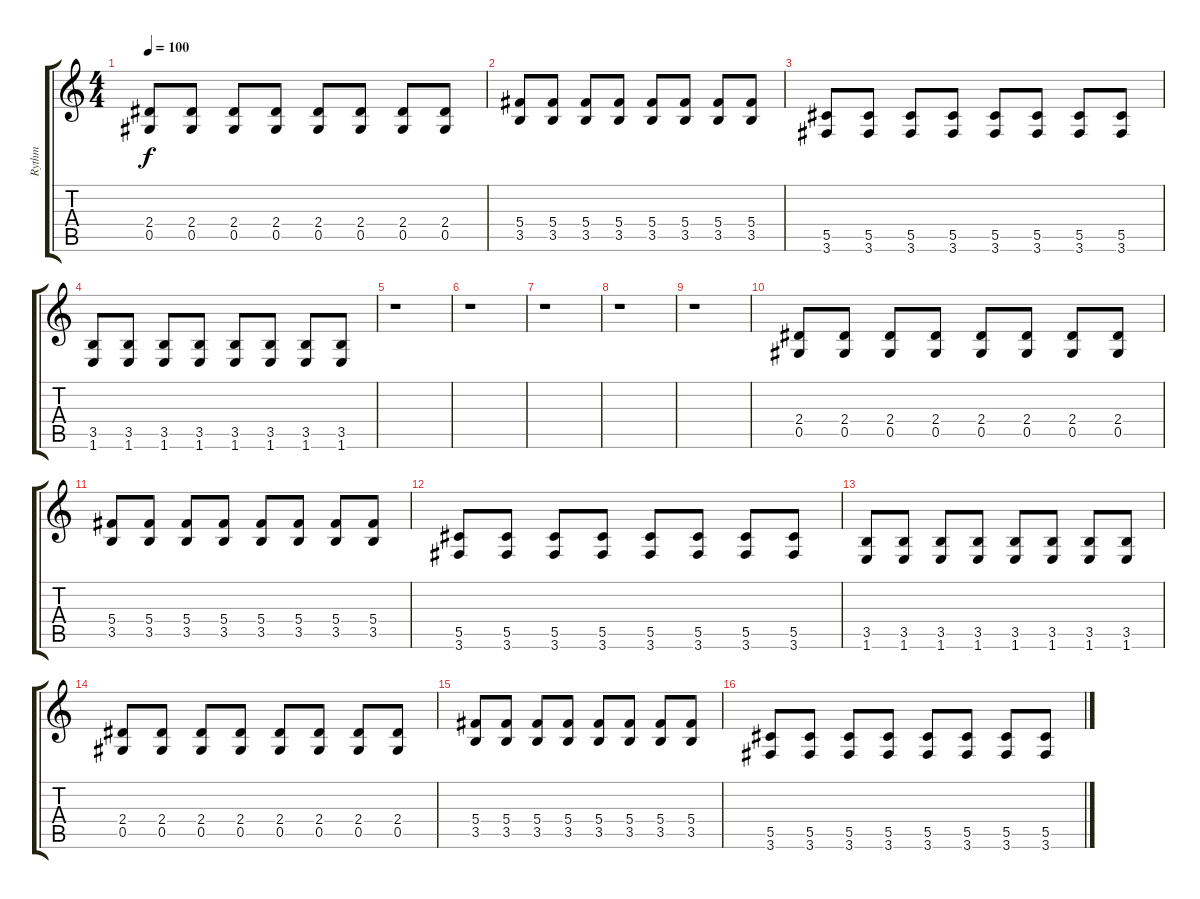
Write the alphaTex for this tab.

\track ("Rythm" "Rythm") {instrument distortionguitar}
\staff {score tabs}
\tuning (Eb4 Bb3 Gb3 Db3 Ab2 Eb2) {hide}
\ts (4 4)
\tempo 100
\clef g2
\ks c
(2.4 0.5).8{dy f instrument distortionguitar} (2.4 0.5).8 (2.4 0.5).8 (2.4 0.5).8 (2.4 0.5).8 (2.4 0.5).8 (2.4 0.5).8 (2.4 0.5).8 |
(5.4 3.5).8 (5.4 3.5).8 (5.4 3.5).8 (5.4 3.5).8 (5.4 3.5).8 (5.4 3.5).8 (5.4 3.5).8 (5.4 3.5).8 |
(5.5 3.6).8 (5.5 3.6).8 (5.5 3.6).8 (5.5 3.6).8 (5.5 3.6).8 (5.5 3.6).8 (5.5 3.6).8 (5.5 3.6).8 |
(3.5 1.6).8 (3.5 1.6).8 (3.5 1.6).8 (3.5 1.6).8 (3.5 1.6).8 (3.5 1.6).8 (3.5 1.6).8 (3.5 1.6).8 |
r.1 |
r.1 |
r.1 |
r.1 |
r.1 |
(2.4 0.5).8 (2.4 0.5).8 (2.4 0.5).8 (2.4 0.5).8 (2.4 0.5).8 (2.4 0.5).8 (2.4 0.5).8 (2.4 0.5).8 |
(5.4 3.5).8 (5.4 3.5).8 (5.4 3.5).8 (5.4 3.5).8 (5.4 3.5).8 (5.4 3.5).8 (5.4 3.5).8 (5.4 3.5).8 |
(5.5 3.6).8 (5.5 3.6).8 (5.5 3.6).8 (5.5 3.6).8 (5.5 3.6).8 (5.5 3.6).8 (5.5 3.6).8 (5.5 3.6).8 |
(3.5 1.6).8 (3.5 1.6).8 (3.5 1.6).8 (3.5 1.6).8 (3.5 1.6).8 (3.5 1.6).8 (3.5 1.6).8 (3.5 1.6).8 |
(2.4 0.5).8 (2.4 0.5).8 (2.4 0.5).8 (2.4 0.5).8 (2.4 0.5).8 (2.4 0.5).8 (2.4 0.5).8 (2.4 0.5).8 |
(5.4 3.5).8 (5.4 3.5).8 (5.4 3.5).8 (5.4 3.5).8 (5.4 3.5).8 (5.4 3.5).8 (5.4 3.5).8 (5.4 3.5).8 |
(5.5 3.6).8 (5.5 3.6).8 (5.5 3.6).8 (5.5 3.6).8 (5.5 3.6).8 (5.5 3.6).8 (5.5 3.6).8 (5.5 3.6).8
